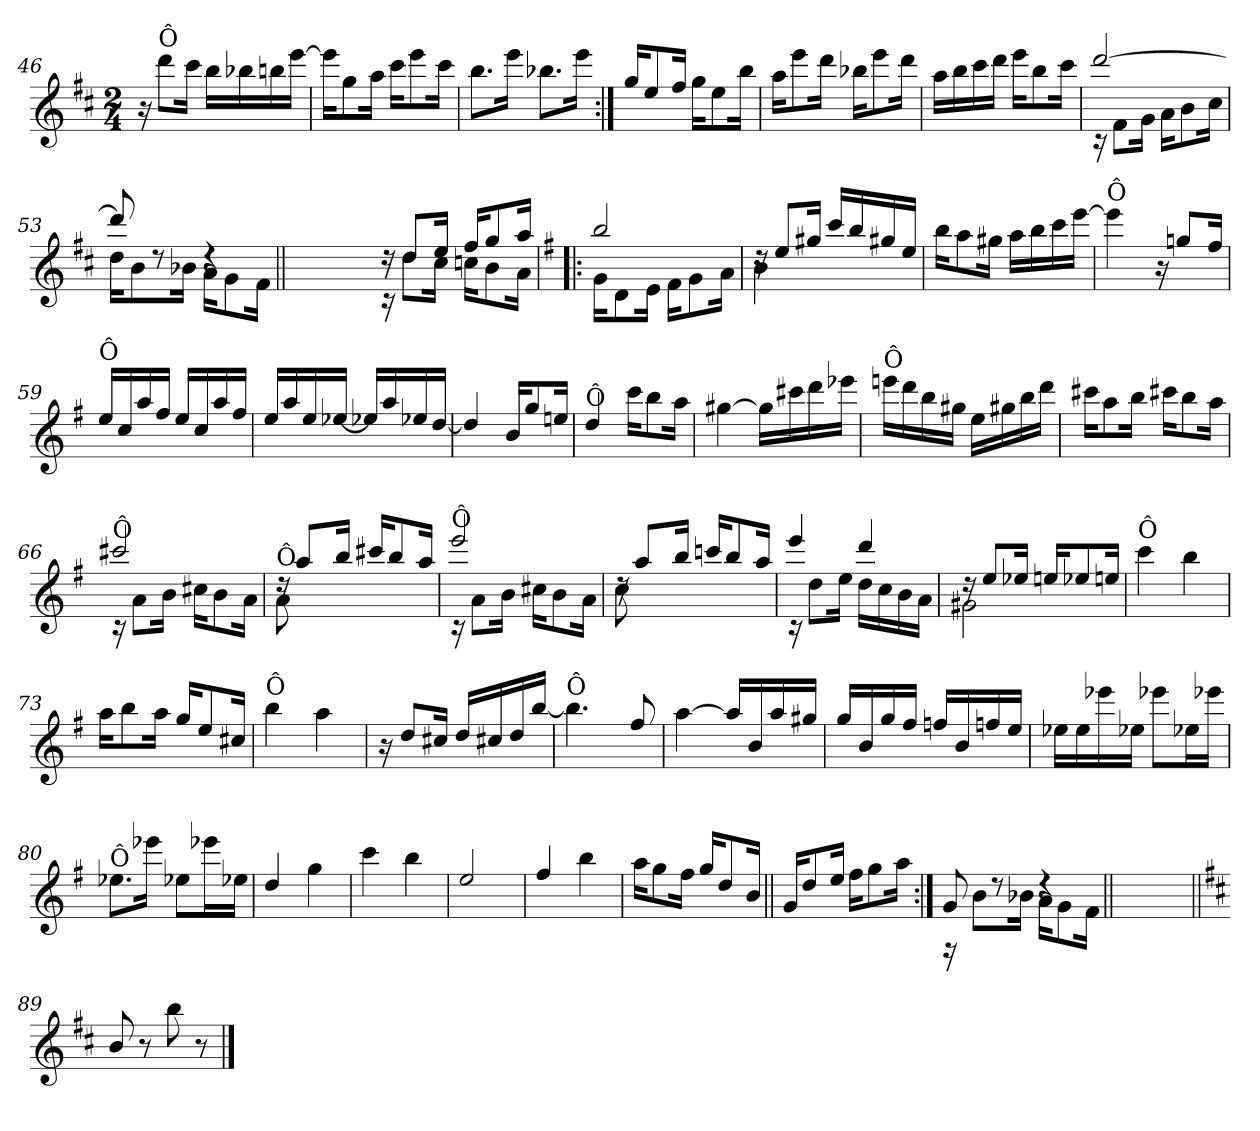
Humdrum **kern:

**kern
*part1
*staff1
*clefG2
*k[f#c#]
*D:
*M2/4
=46
16r
!LO:TX:a:t=Ô
8ddd\L
16ccc#\Jk
16bb\LL
16bb-X\
16bbn\
[16eee\JJ
=47
16eee\KL]
8gg\
16aa\Jk
16ccc#\KL
8eee\
16ccc#\Jk
=48
8.bb\L
16eee\Jk
8.bb-X\L
16eee\Jk
!!LO:LB:g=z
=49:|!
16gg/KL
8ee/
16ff#/Jk
16gg\KL
8ee\
16bb\Jk
=50
16aa\KL
8eee\
16ddd\Jk
16bb-X\KL
8eee\
16ddd\Jk
=51
16aa\LL
16bb\
16ccc#\
16ddd\JJ
16eee\KL
8bb\
16ccc#\Jk
=52
*^
[>2ddd/	16rc
.	8f#!\L
.	16g!\Jk
.	16a!\KL
.	8b!\
.	16cc#!\Jk
=53	=53
8ddd/]	16dd!\KL
.	8b!\
8rdd	.
.	16b-X!\Jk
4rdd	16a!\KL
.	8g!\
.	16f#!\Jk
*v	*v
=53X531||
2ryy
!!LO:LB:g=z
=54-
*^
16rdd	16rc
8dd/L	8dd!\L
16ee/Jk	16cc#!\Jk
16ff#/KL	16ccn!\KL
8gg/	8b!\
16aa/Jk	16a!\Jk
=55!|:	=55!|:
*k[f#]	*
*G:	*
2bb/	16g!\KL
.	8d!\
.	16e!\Jk
.	16f#!\KL
.	8g!\
.	16a!\Jk
=56	=56
16rdd	4b!\
8ee/L	.
16gg#X/Jk	.
16ccc/LL	4ryy
16bb/	.
16gg#X/	.
16ee/JJ	.
*v	*v
=57
16bb\KL
8aa\
16gg#X\Jk
16aa\LL
16bb\
16ccc\
[16eee\JJ
=58
!LO:TX:a:t=Ô
4eee\]
16r
8ggn/L
16ff#/Jk
!!LO:LB:g=z
=59
!LO:TX:a:t=Ô
16ee/LL
16cc/
16aa/
16ff#/JJ
16ee/LL
16cc/
16aa/
16ff#/JJ
=60
16ee/LL
16aa/
16ee/
[16ee-X/JJ
16ee-X/LL]
16aa/
16ee-X/
[16dd/JJ
=61
4dd/]
16b/KL
8gg/
16een/Jk
=62
!LO:TX:a:t=Ô
4dd/
16ccc\KL
8bb\
16aa\Jk
=63
[4gg#X\
16gg#\LL]
16ccc#X\
16ddd\
16eee-X\JJ
!!LO:LB:g=z
=64
!LO:TX:a:t=Ô
16eeen\LL
16ddd\
16bb\
16gg#X\JJ
16ee\LL
16gg#X\
16bb\
16ddd\JJ
=65
16ccc#X\KL
8aa\
16bb\Jk
16ccc#X\KL
8bb\
16aa\Jk
=66
*^
!LO:TX:a:t=Ô	!
2ccc#X/	16rc
.	8a!\L
.	16b!\Jk
.	16cc#X!\KL
.	8b!\
.	16a!\Jk
=67	=67
!LO:TX:a:t=Ô	!
16rdd	8a!\
8aa/L	.
.	8ryy
16bb/Jk	.
16ccc#X/KL	4ryy
8bb/	.
16aa/Jk	.
=68	=68
!LO:TX:a:t=Ô	!
2eee/	16rc
.	8a!\L
.	16b!\Jk
.	16cc#X!\KL
.	8b!\
.	16a!\Jk
!!LO:LB:g=z	!!
=69	=69
16rdd	8cc!\
8aa/L	.
.	4.ryy
16bb/Jk	.
16cccn/KL	.
8bb/	.
16aa/Jk	.
=70	=70
4eee/	16rc
.	8dd!\L
.	16ee!\Jk
4ddd/	16dd!\LL
.	16cc!\
.	16b!\
.	16a!\JJ
=71	=71
16rdd	2g#X!\
8ee/L	.
16ee-X/Jk	.
16een/KL	.
8ee-X/	.
16een/Jk	.
*v	*v
=72
!LO:TX:a:t=Ô
4ccc\
4bb\
=73
16aa\KL
8bb\
16aa\Jk
16gg/KL
8ee/
16cc#X/Jk
!!LO:LB:g=z
=74
!LO:TX:a:t=Ô
4bb\
4aa\
=75
16r
8dd/L
16cc#X/Jk
16dd/LL
16cc#X/
16dd/
[16bb/JJ
=76
!LO:TX:a:t=Ô
4.bb\]
8ff#/
=77
[4aa\
16aa/LL]
16b/
16aa/
16gg#X/JJ
=78
16gg/LL
16b/
16gg/
16ff#/JJ
16ffn/LL
16b/
16ffn/
16ee/JJ
!!LO:LB:g=z
=79
16ee-X\LL
16ee-\
16eee-X\
16ee-X\JJ
8eee-X\L
16ee-X\L
16eee-X\JJ
=80
!LO:TX:a:t=Ô
8.ee-X\L
16eee-X\Jk
8ee-X\L
16eee-X\L
16ee-X\JJ
=81
4dd/
4gg\
=82
4ccc\
4bb\
=83
2ee/
=84
4ff#/
4bb\
!!LO:LB:g=z
=85
16aa\KL
8gg\
16ff#\Jk
16gg/KL
8dd/
16b/Jk
=86||
16g/KL
8dd/
16ee/Jk
16ff#\KL
8gg\
16aa\Jk
=87:|!
*^
8g/	16rE
.	8b!\L
8rdd	.
.	16b-X!\Jk
4rdd	16a!\KL
.	8g!\
.	16f#!\Jk
*v	*v
=88||
2ryy
=89||
*k[f#c#]
*D:
8b/
8r
8bb\
8r
==
*-
